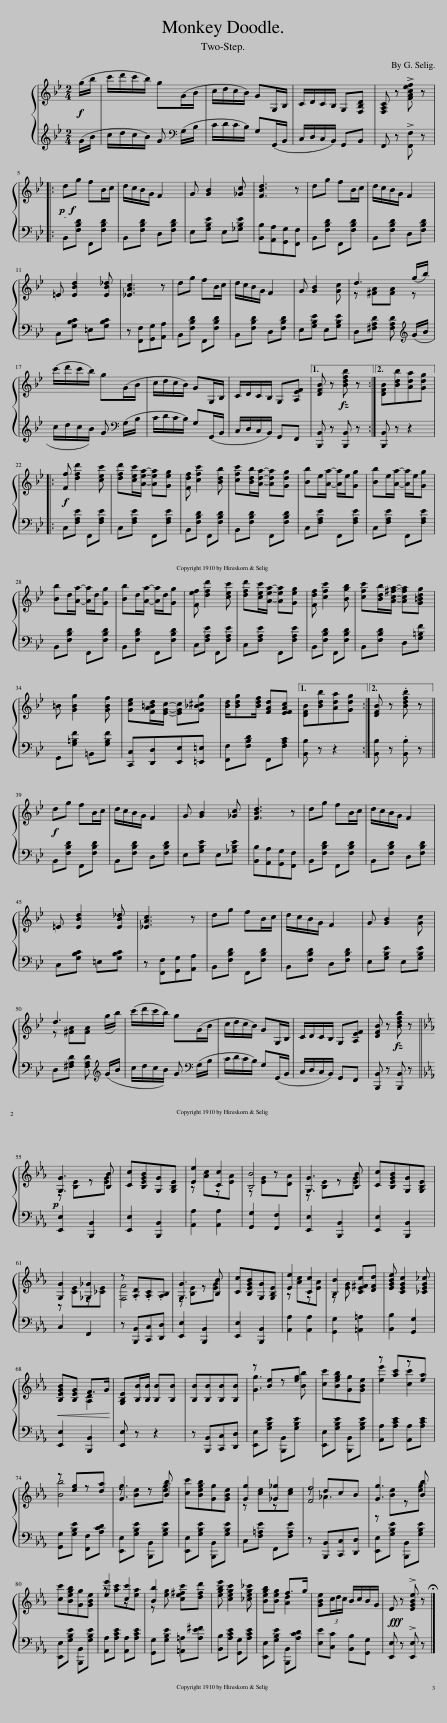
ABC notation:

X:1
%%score { ( 1 3 4 ) | 2 }
L:1/8
Q:1/4=100
M:2/4
I:linebreak $
K:Bb
V:1 treble
V:3 treble
V:4 treble
V:2 treble
V:1
!f! (g/b/ | c'/d'/c'/b/) g(G/B/ | c/d/c/B/) GG,/B,/ | C/D/C/B,/ G,[F,B,D] | [F,A,C] z !>![FAcef] z |:$ %5
!p!!f! dg fB/c/ | d/c/B/G/ F2 | G [GB]2 [_Gc] | [FBd]3 z | dg fB/c/ | %10
 d/c/B/G/ F2 |$ =E [EBd]2 [EB_d] | [_EAc]3 z | dg fB/c/ | d/c/B/G/ F2 | %15
 G [GB]2 [Gc] | d3 (g/b/) |$ (c'/d'/c'/b/) g(G/B/ | c/d/c/B/) GG,/B,/ | C/D/C/B,/ G,[A,EF] |1 %20
 [DFB] z [Bdfb] z :|2 [DFB][Bdb][Ada][Gdg] |:$!f! [Ff] [dfd']2 [cec'] | [dfd'][cec']/[Aea]/- [Aea][Geg] | [Fdf] [cfc']2 [Bdb] | %25
 [cfc'][Bdb]/[Ada]/- [Ada][Gdg] | [Bb]e/[Aa]/- [Aa]/e/[Gg] | [Bb]e/[Aa]/- [Aa]/e/[Gg] |$ [Bb]d/[Aa]/- [Aa]/d/[Gg] | [Bb]d/[Aa]/- [Aa]/d/[Gg] | %30
 [Fef] [dfd']2 [cec'] | [dfd'][cec']/[Aea]/- [Aea][Geg] | [Fdf] [cfc']2 [Bgb] | [cfc'][Bdb]/[Ac^fa]/- [Acfa][G=Bdg] |$ =B [GBg]2 [GBf] | %35
 [Gce][FA=Bd]/[EGc]/- [EGc][G_B^cg] | [Bd]/[Bdg][Bdf]/ [FAd][EFAc] |1 [DFB][Bdb][Ada][Gdg] :|2 [DFB] z .[Bdfb] z ||$!f! dg fB/c/ | %40
 d/c/B/G/ F2 | G [GB]2 [_Gc] | [FBd]3 z | dg fB/c/ | d/c/B/G/ F2 |$ %45
 =E [EBd]2 [EB_d] | [_EAc]3 z | dg fB/c/ | d/c/B/G/ F2 | G [GB]2 [Gc] |$ %50
 d3 (g/b/) | (c'/d'/c'/b/) g(G/B/ | c/d/c/B/) GG,/B,/ | C/D/C/B,/ G,[A,EF] | [DFB] z [Bdfb] z ||$ %55
[K:Eb]!p! [G,G]3 [B,B] | [Cc][B,EGB][G,G][G,B,E] | [Ee]2 [Cc]2 | [B,B]4 | [G,G]3 [B,B] | %60
 [Cc][B,EGB][G,G][G,B,E] |$ [G,G]2 [_G,_G]2 | [F,F]4 | [G,G]3 [B,B] | [Cc][B,EGB][G,G][G,B,E] | %65
 [Ee]2 [Cc]2 | [B,B]2 [CE^Fc][DFd] | [EGBe] [CEGc]2 [_CEG_c] |$!<(! [B,EGB][B,EG] F>G!<)! | [G,B,E][B,B]/[B,B]/ [B,B][B,B] | %70
 [B,B][B,B][B,B][B,B] | [Gg]3 [Bb] | [cc'][Begb][Gg][GBe] | [ee']2 [cc']2 |$ [Bb]4 | %75
 [Gg]3 [Bb] | [cc'][Begb][Gg][GBe] | [Gg]2 [_G_g]2 | [Ff]4 | [Gg]3 [Bb] |$ %80
 [cc'][Begb][Gg][GBe] | [ee']2 [cc']2 | [Bb]2 [ce^fc'][dfd'] | [egbe'] [cegc']2 [_ceg_c'] | [Begb][Beg] f>g | %85
 [GBe](3c/d/c/ B/c/B/G/ |!fff! E z !>![EGBe] z |] %87
V:2
 (G/B/ | c/d/c/B/) G[K:bass] (G,/B,/ | C/D/C/B,/) G,(G,,/B,,/ | C,/D,/C,/B,,/) G,,B,, | F,, z !>![F,,F,] z |:$ %5
 B,,[F,B,D] F,,[F,B,D] | B,,[F,B,D] D,[F,B,D] | E,[G,B,E] E,[_G,B,E] | [B,,B,][A,,A,][G,,G,][F,,F,] | B,,[F,B,D] F,,[F,B,D] | %10
 B,,[F,B,D] D,[F,B,D] |$ C,[G,B,C] =E,[G,B,C] | z [F,,F,][G,,G,][A,,A,] | B,,[F,B,D] F,,[F,B,D] | B,,[F,B,D] D,[F,B,D] | %15
 E,[G,B,E] E,[G,B,E] | D,[^F,A,D] [F,A,D][K:treble] (G/B/ |$ c/d/c/B/) G[K:bass] (G,/B,/ | C/D/C/B,/) G,(G,,/B,,/ | C,/D,/C,/B,,/) G,,F,, |1 %20
 [B,,,B,,] z [B,,,B,,] z :|2 [B,,,B,,] z z2 |:$ C,[F,A,E] F,,[F,A,E] | C,[F,A,E] F,,[F,A,E] | B,,[F,B,D] F,,[F,B,D] | %25
 B,,[F,B,D] F,,[F,B,D] | C,[F,A,E] F,,[F,A,E] | C,[F,A,E] F,,[F,A,E] |$ B,,[F,B,D] F,,[F,B,D] | B,,[F,B,D] F,,[F,B,D] | %30
 C,[F,A,E] F,,[F,A,E] | C,[F,A,E] F,,[F,A,E] | B,,[F,B,D] F,,[F,B,D] | B,,[F,B,D] D,[G,=B,F] |$ G,,[G,=B,F] =B,,[G,B,F] | %35
 [C,,C,][D,,D,][E,,E,][=E,,=E,] | [F,,F,][F,B,D] F,,[F,A,C] |1 [B,,B,] z z2 :|2 [B,,B,] z .[B,,B,] z ||$ B,,[F,B,D] F,,[F,B,D] | %40
 B,,[F,B,D] D,[F,B,D] | E,[G,B,E] E,[_G,B,E] | [B,,B,][A,,A,][G,,G,][F,,F,] | B,,[F,B,D] F,,[F,B,D] | B,,[F,B,D] D,[F,B,D] |$ %45
 C,[G,B,C] =E,[G,B,C] | z [F,,F,][G,,G,][A,,A,] | B,,[F,B,D] F,,[F,B,D] | B,,[F,B,D] D,[F,B,D] | E,[G,B,E] E,[G,B,E] |$ %50
 D,[^F,A,D] [F,A,D][K:treble] (G/B/ | c/d/c/B/) G[K:bass] (G,/B,/ | C/D/C/B,/) G,(G,,/B,,/ | C,/D,/C,/B,,/) G,,F,, | [B,,,B,,] z [B,,,B,,] z ||$ %55
[K:Eb] [E,,E,]2 [B,,,B,,]2 | [E,,E,]2 [B,,,B,,]2 | [A,,A,]2 [A,,A,]2 | [G,,G,]2 [F,,F,]2 | [E,,E,]2 [B,,,B,,]2 | %60
 [E,,E,]2 [B,,,B,,]2 |$ C,2 F,,2 | z [B,,,B,,][C,,C,][D,,D,] | [E,,E,]2 [B,,,B,,]2 | [E,,E,]2 [B,,,B,,]2 | %65
 [A,,A,]2 [A,,A,]2 | [G,,G,]2 [=A,,=A,]2 | [B,,B,]2 [G,,G,]2 |$ [E,,E,]2 [B,,,B,,]2 | [E,,E,] z z2 | %70
 z [B,,,B,,][C,,C,][D,,D,] | [E,,E,][G,B,E] [B,,,B,,][G,B,E] | [E,,E,][G,B,E] [B,,,B,,][G,B,E] | [A,,A,][A,CE] [A,,A,][A,CE] |$ [G,,G,][G,B,E] [F,,F,][A,CD] | %75
 [E,,E,][G,B,E] [B,,,B,,][G,B,E] | [E,,E,][G,B,E] [B,,,B,,][G,B,E] | C,[F,=A,E] F,,[F,A,E] | z [B,,,B,,][C,,C,][D,,D,] | [E,,E,][G,B,E] [B,,,B,,][G,B,E] |$ %80
 [E,,E,][G,B,E] [B,,,B,,][G,B,E] | [A,,A,][A,CE] [A,,A,][A,CE] | [G,,G,][G,B,E] [=A,,=A,][A,E^F] | [B,,B,][A,CE] [G,,G,][A,CE] | [E,,E,][G,B,E] [B,,,B,,][A,CD] | %85
 [E,E][C,C] [B,,B,][G,,G,] | [E,,E,] z !>![E,,E,] z |] %87
V:3
 x | x4 | x4 | x4 | x4 |:$ %5
 x4 | x4 | x4 | x4 | x4 | %10
 x4 |$ x4 | x4 | x4 | x4 | %15
 x4 | z [^FA][FA] z |$ x4 | x4 | x4 |1 %20
 x4 :|2 x4 |:$ x4 | x4 | x4 | %25
 x4 | x4 | x4 |$ x4 | x4 | %30
 x4 | x4 | x4 | x4 |$ x4 | %35
 x4 | x4 |1 x4 :|2 x4 ||$ x4 | %40
 x4 | x4 | x4 | x4 | x4 |$ %45
 x4 | x4 | x4 | x4 | x4 |$ %50
 z [^FA][FA] x | x4 | x4 | x4 | x4 ||$ %55
[K:Eb] z [B,E]z[EG] | x4 | z [Ac]z[EA] | z [EG]z[DA] | z [B,E]z[EG] | %60
 x4 |$ z [CE]z[_CE] | z .[A,D].[A,C].[A,B,] | z [B,E]z[EG] | x4 | %65
 z [Ac]z[EA] | z [EG] x2 | x4 |$ x2 [A,D]2 | x4 | %70
 x4 | z [Be]z[eg] | x4 | z [ac']z[ea] |$ z [eg]z[da] | %75
 z [Be]z[eg] | x4 | z [ce]z[ce] | z dcB | z [Be]z[eg] |$ %80
 x4 | z [ac']z[ea] | z [eg] x2 | x4 | x2 [Ad]2 | %85
 x4 | x4 |] %87
V:4
 x | x4 | x4 | x4 | x4 |:$ %5
 x4 | x4 | x4 | x4 | x4 | %10
 x4 |$ x4 | x4 | x4 | x4 | %15
 x4 | x4 |$ x4 | x4 | x4 |1 %20
 x4 :|2 x4 |:$ x4 | x4 | x4 | %25
 x4 | x4 | x4 |$ x4 | x4 | %30
 x4 | x4 | x4 | x4 |$ x4 | %35
 x4 | x4 |1 x4 :|2 x4 ||$ x4 | %40
 x4 | x4 | x4 | x4 | x4 |$ %45
 x4 | x4 | x4 | x4 | x4 |$ %50
 x4 | x4 | x4 | x4 | x4 ||$ %55
[K:Eb] x4 | x4 | x4 | x4 | x4 | %60
 x4 |$ x4 | x4 | x4 | x4 | %65
 x4 | x4 | x4 |$ x4 | x4 | %70
 x4 | x4 | x4 | x4 |$ x4 | %75
 x4 | x4 | x4 | x _A3 | x4 |$ %80
 x4 | x4 | x4 | x4 | x4 | %85
 x4 | x4 |] %87
